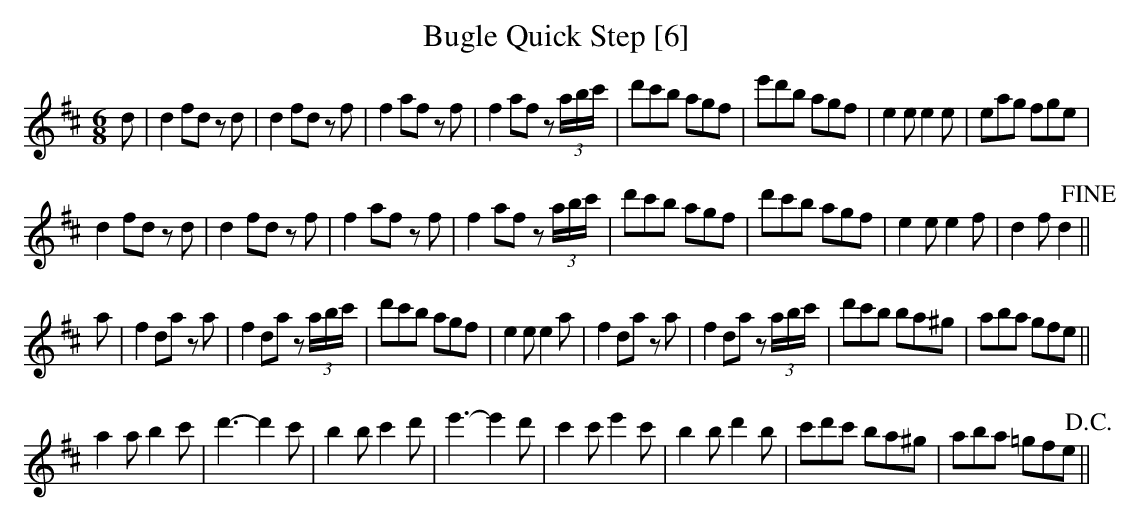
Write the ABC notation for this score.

X:1
T:Bugle Quick Step [6]
M:6/8
L:1/8
K:D
d|d2 fd zd|d2 fd zf|f2 af zf|f2 af z(3a/b/c'/|d'c'b agf|e'd'b agf|e2e e2e|eag fge|
d2 fd zd|d2 fd zf|f2 af zf|f2 af z(3a/b/c'/|d'c'b agf|d'c'b agf|e2 e e2f|d2f d2!fine!||
a|f2 da za|f2 da z(3a/b/c'/|d'c'b agf|e2 e e2a|f2 da za|f2 da z(3a/b/c'/|d'c'b ba^g|aba gfe||
a2a b2c'|d'3- d'2c'|b2b c'2d'|e'3- e'2d'|c'2 c' e'2c'|b2b d'2b|c'd'c' ba^g|aba =gfe!D.C.!||
